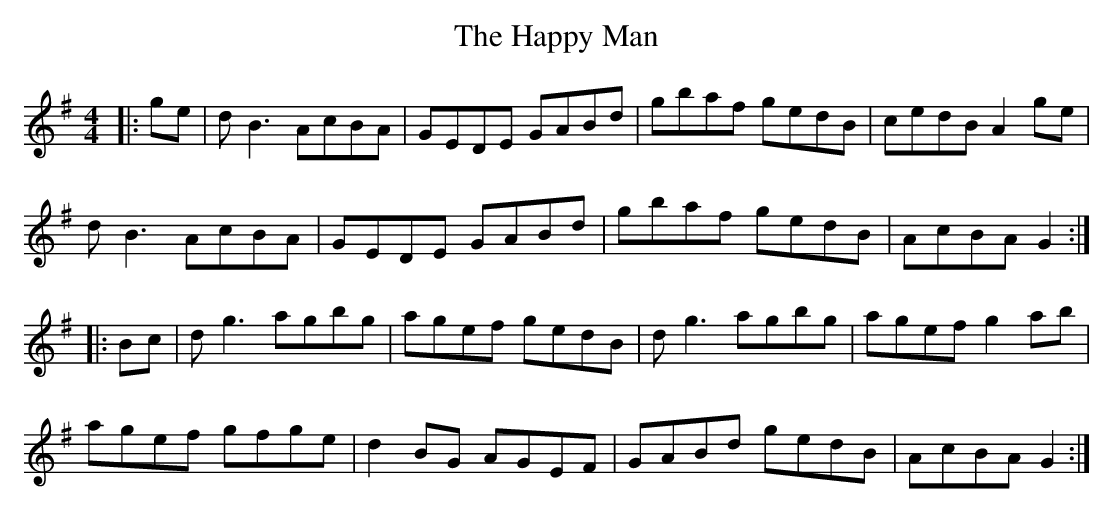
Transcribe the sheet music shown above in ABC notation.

X:1
T: The Happy Man
M: 4/4
L: 1/8
K: Gmaj
|:ge|dB3 AcBA|GEDE GABd|gbaf gedB|cedB A2ge|
dB3 AcBA|GEDE GABd|gbaf gedB|AcBA G2:|
|:Bc|dg3 agbg|agef gedB|dg3 agbg|agef g2ab|
agef gfge|d2BG AGEF|GABd gedB|AcBA G2:|
